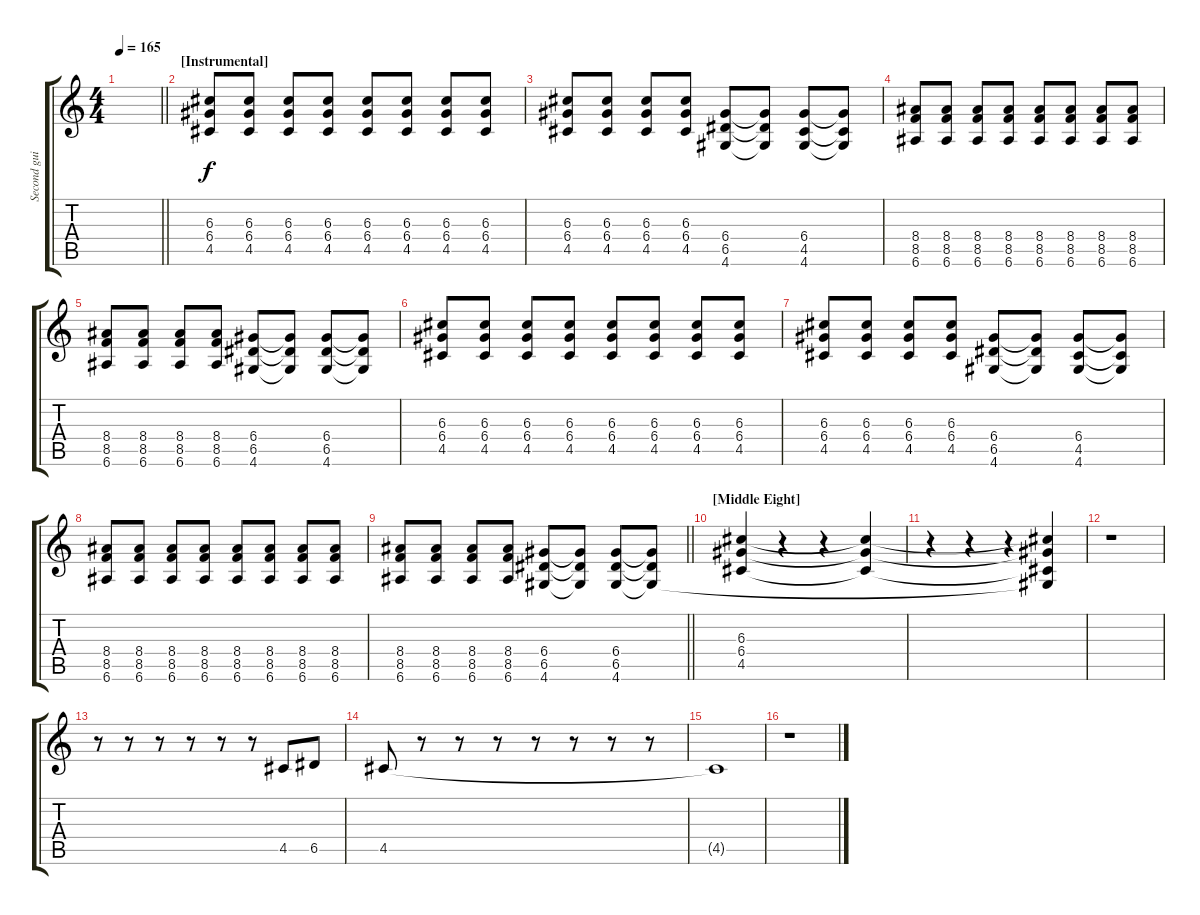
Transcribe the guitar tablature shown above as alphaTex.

\track ("Second guitar" "Second gui") {instrument distortionguitar}
\staff {score tabs}
\tuning (E4 B3 G3 D3 A2 E2) {hide}
\ts (4 4)
\tempo 165
\clef g2
\barLineRight lightlight
\ks c
|
\section ("" "[Instrumental]")
(6.3 6.4 4.5).8 (6.3 6.4 4.5).8 (6.3 6.4 4.5).8 (6.3 6.4 4.5).8 (6.3 6.4 4.5).8 (6.3 6.4 4.5).8 (6.3 6.4 4.5).8 (6.3 6.4 4.5).8 |
(6.3 6.4 4.5).8 (6.3 6.4 4.5).8 (6.3 6.4 4.5).8 (6.3 6.4 4.5).8 (6.4 6.5 4.6).8 (6.4{t} 6.5{t} 4.6{t}).8 (6.4 4.5 4.6).8 (6.4{t} 4.5{t} 4.6{t}).8 |
(8.4 8.5 6.6).8 (8.4 8.5 6.6).8 (8.4 8.5 6.6).8 (8.4 8.5 6.6).8 (8.4 8.5 6.6).8 (8.4 8.5 6.6).8 (8.4 8.5 6.6).8 (8.4 8.5 6.6).8 |
(8.4 8.5 6.6).8 (8.4 8.5 6.6).8 (8.4 8.5 6.6).8 (8.4 8.5 6.6).8 (6.4 6.5 4.6).8 (6.4{t} 6.5{t} 4.6{t}).8 (6.4 6.5 4.6).8 (6.4{t} 6.5{t} 4.6{t}).8 |
(6.3 6.4 4.5).8 (6.3 6.4 4.5).8 (6.3 6.4 4.5).8 (6.3 6.4 4.5).8 (6.3 6.4 4.5).8 (6.3 6.4 4.5).8 (6.3 6.4 4.5).8 (6.3 6.4 4.5).8 |
(6.3 6.4 4.5).8 (6.3 6.4 4.5).8 (6.3 6.4 4.5).8 (6.3 6.4 4.5).8 (6.4 6.5 4.6).8 (6.4{t} 6.5{t} 4.6{t}).8 (6.4 4.5 4.6).8 (6.4{t} 4.5{t} 4.6{t}).8 |
(8.4 8.5 6.6).8 (8.4 8.5 6.6).8 (8.4 8.5 6.6).8 (8.4 8.5 6.6).8 (8.4 8.5 6.6).8 (8.4 8.5 6.6).8 (8.4 8.5 6.6).8 (8.4 8.5 6.6).8 |
\barLineRight lightlight
(8.4 8.5 6.6).8 (8.4 8.5 6.6).8 (8.4 8.5 6.6).8 (8.4 8.5 6.6).8 (6.4 6.5 4.6).8 (6.4{t} 6.5{t} 4.6{t}).8 (6.4 6.5 4.6).8 (6.4{t} 6.5{t} 4.6{t}).8 |
\section ("" "[Middle Eight]")
(6.3 6.4 4.5).4{volume 11} r.4{volume 9} r.4{volume 7} (6.3{t} 6.4{t} 4.5{t}).4{volume 5} |
r.4{volume 3} r.4{volume 0} r.4 (6.3{t} 6.4{t} 4.5{t} 4.6{t}).4 |
r.1 |
r.8{volume 13} r.8 r.8 r.8 r.8 r.8 4.5.8 6.5.8 |
4.5.8 r.8 r.8 r.8 r.8 r.8 r.8 r.8 |
4.5{t}.1 |
r.1
